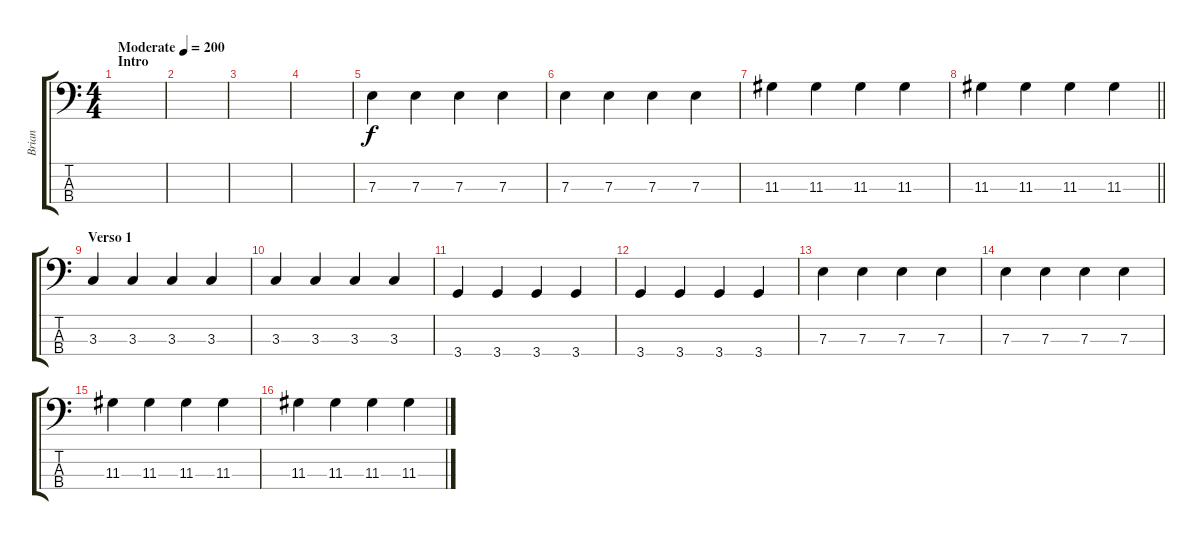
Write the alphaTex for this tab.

\track ("Brian" "Brian") {instrument electricbasspick}
\staff {score tabs}
\tuning (G2 D2 A1 E1) {hide}
\ts (4 4)
\section ("" "Intro")
\tempo (200 "Moderate")
\clef f4
\ks c
|
|
|
|
7.3.4 7.3.4 7.3.4 7.3.4 |
7.3.4 7.3.4 7.3.4 7.3.4 |
11.3.4 11.3.4 11.3.4 11.3.4 |
\barLineRight lightlight
11.3.4 11.3.4 11.3.4 11.3.4 |
\section ("" "Verso 1")
3.3.4 3.3.4 3.3.4 3.3.4 |
3.3.4 3.3.4 3.3.4 3.3.4 |
3.4.4 3.4.4 3.4.4 3.4.4 |
3.4.4 3.4.4 3.4.4 3.4.4 |
7.3.4 7.3.4 7.3.4 7.3.4 |
7.3.4 7.3.4 7.3.4 7.3.4 |
11.3.4 11.3.4 11.3.4 11.3.4 |
11.3.4 11.3.4 11.3.4 11.3.4
